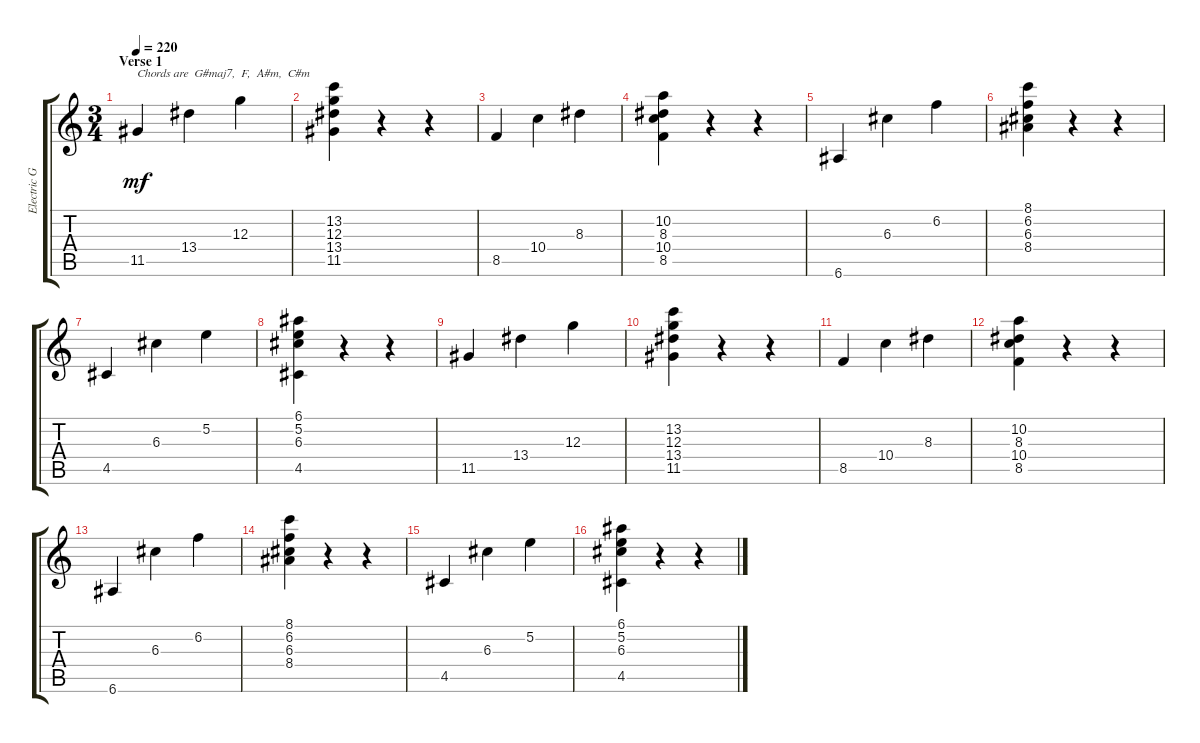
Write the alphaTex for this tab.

\track ("Electric Guitar" "Electric G") {instrument electricguitarclean}
\staff {score tabs}
\tuning (E4 B3 G3 D3 A2 E2) {hide}
\ts (3 4)
\section ("" "Verse 1")
\tempo 220
\clef g2
\ks c
11.5.4{txt "Chords are  G#maj7,  F,  A#m,  C#m" dy mf instrument electricguitarclean} 13.4.4 12.3.4 |
(13.2 12.3 13.4 11.5).4 r.4 r.4 |
8.5.4 10.4.4 8.3.4 |
(10.2 8.3 10.4 8.5).4 r.4 r.4 |
6.6.4 6.3.4 6.2.4 |
(8.1 6.2 6.3 8.4).4 r.4 r.4 |
4.5.4 6.3.4 5.2.4 |
(6.1 5.2 6.3 4.5).4 r.4 r.4 |
11.5.4 13.4.4 12.3.4 |
(13.2 12.3 13.4 11.5).4 r.4 r.4 |
8.5.4 10.4.4 8.3.4 |
(10.2 8.3 10.4 8.5).4 r.4 r.4 |
6.6.4 6.3.4 6.2.4 |
(8.1 6.2 6.3 8.4).4 r.4 r.4 |
4.5.4 6.3.4 5.2.4 |
(6.1 5.2 6.3 4.5).4 r.4 r.4
